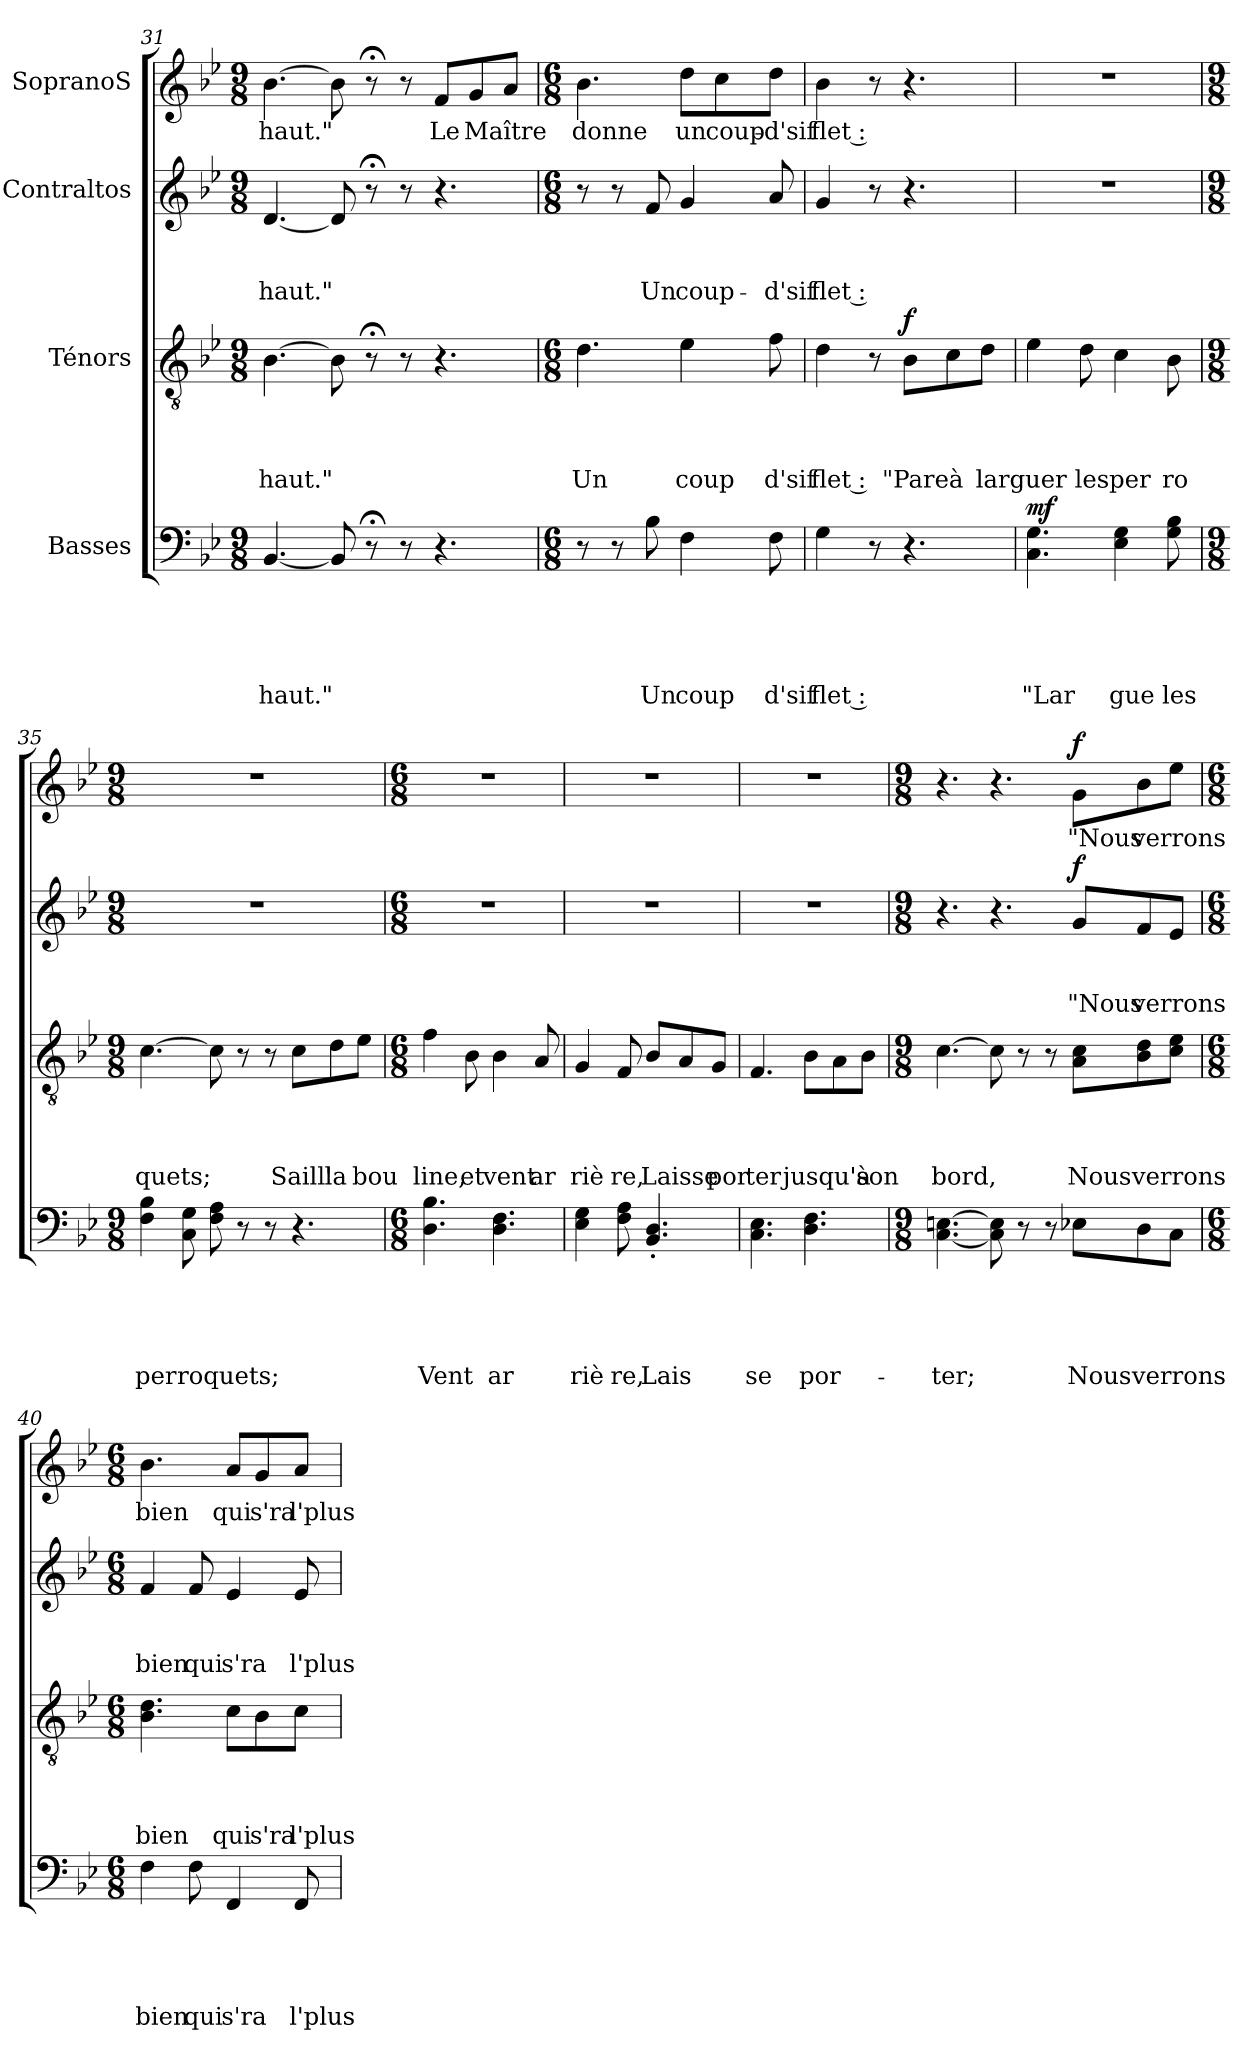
**kern	**text	**text	**text	**text	**text	**dynam	**kern	**text	**text	**text	**text	**dynam	**kern	**text	**text	**text	**dynam	**kern	**text	**dynam
*part4	*part4	*part4	*part4	*part4	*part4	*part4	*part3	*part3	*part3	*part3	*part3	*part3	*part2	*part2	*part2	*part2	*part2	*part1	*part1	*part1
*staff4	*staff4	*staff4	*staff4	*staff4	*staff4	*staff4	*staff3	*staff3	*staff3	*staff3	*staff3	*staff3	*staff2	*staff2	*staff2	*staff2	*staff2	*staff1	*staff1	*staff1
*I"Basses	*	*	*	*	*	*	*I"Ténors	*	*	*	*	*	*I"Contraltos	*	*	*	*	*I"SopranoS	*	*
*clefF4	*	*	*	*	*	*	*clefGv2	*	*	*	*	*	*clefG2	*	*	*	*	*clefG2	*	*
*k[b-e-]	*	*	*	*	*	*	*k[b-e-]	*	*	*	*	*	*k[b-e-]	*	*	*	*	*k[b-e-]	*	*
*B-:	*	*	*	*	*	*	*B-:	*	*	*	*	*	*B-:	*	*	*	*	*B-:	*	*
*M9/8	*	*	*	*	*	*	*M9/8	*	*	*	*	*	*M9/8	*	*	*	*	*M9/8	*	*
=31	=31	=31	=31	=31	=31	=31	=31	=31	=31	=31	=31	=31	=31	=31	=31	=31	=31	=31	=31	=31
!	!	!	!	!	!LO:LY:b	!	!	!	!	!	!LO:LY:b	!	!	!	!	!LO:LY:b	!	!	!LO:LY:b	!
[<4.BB-/	.	.	.	.	haut."	.	[>4.B-\	.	.	.	haut."	.	[<4.d/	.	.	haut."	.	[>4.b-\	haut."	.
8BB-/]	.	.	.	.	.	.	8B-\]	.	.	.	.	.	8d/]	.	.	.	.	8b-\]	.	.
8r;<	.	.	.	.	.	.	8r;<	.	.	.	.	.	8r;<	.	.	.	.	8r;<	.	.
8r	.	.	.	.	.	.	8r	.	.	.	.	.	8r	.	.	.	.	8r	.	.
!	!	!	!	!	!	!	!	!	!	!	!	!	!	!	!	!	!	!	!LO:LY:b	!
4.r	.	.	.	.	.	.	4.r	.	.	.	.	.	4.r	.	.	.	.	8f/L	Le	.
!	!	!	!	!	!	!	!	!	!	!	!	!	!	!	!	!	!	!	!LO:LY:b	!
.	.	.	.	.	.	.	.	.	.	.	.	.	.	.	.	.	.	8g/	Maître	.
.	.	.	.	.	.	.	.	.	.	.	.	.	.	.	.	.	.	8a/J	.	.
=32	=32	=32	=32	=32	=32	=32	=32	=32	=32	=32	=32	=32	=32	=32	=32	=32	=32	=32	=32	=32
*M6/8	*	*	*	*	*	*	*M6/8	*	*	*	*	*	*M6/8	*	*	*	*	*M6/8	*	*
!	!	!	!	!	!	!	!	!	!	!	!LO:LY:b	!	!	!	!	!	!	!	!LO:LY:b	!
8r	.	.	.	.	.	.	4.d\	.	.	.	Un	.	8r	.	.	.	.	4.b-\	donne	.
8r	.	.	.	.	.	.	.	.	.	.	.	.	8r	.	.	.	.	.	.	.
!	!	!	!	!	!LO:LY:b	!	!	!	!	!	!	!	!	!	!	!LO:LY:b	!	!	!	!
8B-\	.	.	.	.	Un	.	.	.	.	.	.	.	8f/	.	.	Un	.	.	.	.
!	!	!	!	!	!LO:LY:b	!	!	!	!	!	!LO:LY:b	!	!	!	!	!LO:LY:b	!	!	!LO:LY:b	!
4F\	.	.	.	.	coup	.	4e-\	.	.	.	coup	.	4g/	.	.	coup-	.	8dd\L	un	.
!	!	!	!	!	!	!	!	!	!	!	!	!	!	!	!	!	!	!	!LO:LY:b	!
.	.	.	.	.	.	.	.	.	.	.	.	.	.	.	.	.	.	8cc\	coup-	.
!	!	!	!	!	!LO:LY:b	!	!	!	!	!	!LO:LY:b	!	!	!	!	!LO:LY:b	!	!	!LO:LY:b	!
8F\	.	.	.	.	d'sif	.	8f\	.	.	.	d'sif	.	8a/	.	.	-d'sif	.	8dd>\J	-d'sif	.
!!LO:LB:g=z
=33	=33	=33	=33	=33	=33	=33	=33	=33	=33	=33	=33	=33	=33	=33	=33	=33	=33	=33	=33	=33
!	!	!	!	!	!LO:LY:b	!	!	!	!	!	!LO:LY:b	!	!	!	!	!LO:LY:b	!	!	!LO:LY:b	!
4G\	.	.	.	.	flet :	.	4d\	.	.	.	flet :	.	4g/	.	.	flet :	.	4b-\	flet :	.
8r	.	.	.	.	.	.	8r	.	.	.	.	.	8r	.	.	.	.	8r	.	.
!	!	!	!	!	!	!	!	!	!	!	!LO:LY:b	!LO:DY:a	!	!	!	!	!	!	!	!
4.r	.	.	.	.	.	.	8B-\L	.	.	.	"Pare	f	4.r	.	.	.	.	4.r	.	.
!	!	!	!	!	!	!	!	!	!	!	!LO:LY:b	!	!	!	!	!	!	!	!	!
.	.	.	.	.	.	.	8c\	.	.	.	à	.	.	.	.	.	.	.	.	.
!	!	!	!	!	!	!	!	!	!	!	!LO:LY:b	!	!	!	!	!	!	!	!	!
.	.	.	.	.	.	.	8d\J	.	.	.	larguer	.	.	.	.	.	.	.	.	.
=34	=34	=34	=34	=34	=34	=34	=34	=34	=34	=34	=34	=34	=34	=34	=34	=34	=34	=34	=34	=34
!	!	!	!	!	!LO:LY:b	!LO:DY:a	!	!	!	!	!	!	!LO:N:vis=1	!	!	!	!	!LO:N:vis=1	!	!
4.C\ 4.G\	.	.	.	.	"Lar	mf	4e-\	.	.	.	.	.	2.r	.	.	.	.	2.r	.	.
!	!	!	!	!	!	!	!	!	!	!	!LO:LY:b	!	!	!	!	!	!	!	!	!
.	.	.	.	.	.	.	8d\	.	.	.	les	.	.	.	.	.	.	.	.	.
!	!	!	!	!	!LO:LY:b	!	!	!	!	!	!LO:LY:b	!	!	!	!	!	!	!	!	!
4E-\ 4G\	.	.	.	.	gue	.	4c\	.	.	.	per	.	.	.	.	.	.	.	.	.
!	!	!	!	!	!LO:LY:b	!	!	!	!	!	!LO:LY:b	!	!	!	!	!	!	!	!	!
8G\ 8B-\	.	.	.	.	les	.	8B-\	.	.	.	ro	.	.	.	.	.	.	.	.	.
=35	=35	=35	=35	=35	=35	=35	=35	=35	=35	=35	=35	=35	=35	=35	=35	=35	=35	=35	=35	=35
*M9/8	*	*	*	*	*	*	*M9/8	*	*	*	*	*	*M9/8	*	*	*	*	*M9/8	*	*
!	!	!	!	!	!LO:LY:b	!	!	!	!	!	!LO:LY:b	!	!LO:N:vis=1	!	!	!	!	!LO:N:vis=1	!	!
4F\ 4B-\	.	.	.	.	per	.	[>4.c\	.	.	.	quets;	.	8%9r	.	.	.	.	8%9r	.	.
!	!	!	!	!	!LO:LY:b	!	!	!	!	!	!	!	!	!	!	!	!	!	!	!
8C\ 8G\	.	.	.	.	roquets;	.	.	.	.	.	.	.	.	.	.	.	.	.	.	.
8F\ 8A\	.	.	.	.	.	.	8c\]	.	.	.	.	.	.	.	.	.	.	.	.	.
8r	.	.	.	.	.	.	8r	.	.	.	.	.	.	.	.	.	.	.	.	.
8r	.	.	.	.	.	.	8r	.	.	.	.	.	.	.	.	.	.	.	.	.
!	!	!	!	!	!	!	!	!	!	!	!LO:LY:b	!	!	!	!	!	!	!	!	!
4.r	.	.	.	.	.	.	8c\L	.	.	.	Saill'	.	.	.	.	.	.	.	.	.
!	!	!	!	!	!	!	!	!	!	!	!LO:LY:b	!	!	!	!	!	!	!	!	!
.	.	.	.	.	.	.	8d\	.	.	.	la	.	.	.	.	.	.	.	.	.
!	!	!	!	!	!	!	!	!	!	!	!LO:LY:b	!	!	!	!	!	!	!	!	!
.	.	.	.	.	.	.	8e-\J	.	.	.	bou	.	.	.	.	.	.	.	.	.
=36	=36	=36	=36	=36	=36	=36	=36	=36	=36	=36	=36	=36	=36	=36	=36	=36	=36	=36	=36	=36
*M6/8	*	*	*	*	*	*	*M6/8	*	*	*	*	*	*M6/8	*	*	*	*	*M6/8	*	*
!	!	!	!	!	!LO:LY:b	!	!	!	!	!	!LO:LY:b	!	!LO:N:vis=1	!	!	!	!	!LO:N:vis=1	!	!
4.D\ 4.B-\	.	.	.	.	Vent	.	4f\	.	.	.	line,	.	2.r	.	.	.	.	2.r	.	.
!	!	!	!	!	!	!	!	!	!	!	!LO:LY:b	!	!	!	!	!	!	!	!	!
.	.	.	.	.	.	.	8B-\	.	.	.	et	.	.	.	.	.	.	.	.	.
!	!	!	!	!	!LO:LY:b	!	!	!	!	!	!LO:LY:b	!	!	!	!	!	!	!	!	!
4.D\ 4.F\	.	.	.	.	ar	.	4B-\	.	.	.	vent	.	.	.	.	.	.	.	.	.
!	!	!	!	!	!	!	!	!	!	!	!LO:LY:b	!	!	!	!	!	!	!	!	!
.	.	.	.	.	.	.	8A/	.	.	.	ar	.	.	.	.	.	.	.	.	.
=37	=37	=37	=37	=37	=37	=37	=37	=37	=37	=37	=37	=37	=37	=37	=37	=37	=37	=37	=37	=37
!	!	!	!	!	!LO:LY:b	!	!	!	!	!	!LO:LY:b	!	!LO:N:vis=1	!	!	!	!	!LO:N:vis=1	!	!
4E-\ 4G\	.	.	.	.	riè	.	4G/	.	.	.	riè	.	2.r	.	.	.	.	2.r	.	.
!	!	!	!	!	!LO:LY:b	!	!	!	!	!	!LO:LY:b	!	!	!	!	!	!	!	!	!
8F\ 8A\	.	.	.	.	re,	.	8F/	.	.	.	re,	.	.	.	.	.	.	.	.	.
!	!	!	!	!	!LO:LY:b	!	!	!	!	!	!LO:LY:b	!	!	!	!	!	!	!	!	!
4.BB-/'< 4.D/'<	.	.	.	.	Lais	.	8B-/L	.	.	.	Laisse	.	.	.	.	.	.	.	.	.
.	.	.	.	.	.	.	8A/	.	.	.	.	.	.	.	.	.	.	.	.	.
!	!	!	!	!	!	!	!	!	!	!	!LO:LY:b	!	!	!	!	!	!	!	!	!
.	.	.	.	.	.	.	8G/J	.	.	.	por	.	.	.	.	.	.	.	.	.
!!LO:PB:g=z
=38	=38	=38	=38	=38	=38	=38	=38	=38	=38	=38	=38	=38	=38	=38	=38	=38	=38	=38	=38	=38
!	!	!	!	!	!LO:LY:b	!	!	!	!	!	!LO:LY:b	!	!LO:N:vis=1	!	!	!	!	!LO:N:vis=1	!	!
4.C\ 4.E-\	.	.	.	.	se	.	4.F/	.	.	.	ter	.	2.r	.	.	.	.	2.r	.	.
!	!	!	!	!	!LO:LY:b	!	!	!	!	!	!LO:LY:b	!	!	!	!	!	!	!	!	!
4.D\ 4.F\	.	.	.	.	por-	.	8B-\L	.	.	.	jusqu'à	.	.	.	.	.	.	.	.	.
.	.	.	.	.	.	.	8A\	.	.	.	.	.	.	.	.	.	.	.	.	.
!	!	!	!	!	!	!	!	!	!	!	!LO:LY:b	!	!	!	!	!	!	!	!	!
.	.	.	.	.	.	.	8B-\J	.	.	.	son	.	.	.	.	.	.	.	.	.
=39	=39	=39	=39	=39	=39	=39	=39	=39	=39	=39	=39	=39	=39	=39	=39	=39	=39	=39	=39	=39
*M9/8	*	*	*	*	*	*	*M9/8	*	*	*	*	*	*M9/8	*	*	*	*	*M9/8	*	*
!	!	!	!	!	!LO:LY:b	!	!	!	!	!	!LO:LY:b	!	!	!	!	!	!	!	!	!
[<4.C\ [>4.En\	.	.	.	.	-ter;	.	[>4.c\	.	.	.	bord,	.	4.r	.	.	.	.	4.r	.	.
8C\] 8E\]	.	.	.	.	.	.	8c\]	.	.	.	.	.	4.r	.	.	.	.	4.r	.	.
8r	.	.	.	.	.	.	8r	.	.	.	.	.	.	.	.	.	.	.	.	.
8r	.	.	.	.	.	.	8r	.	.	.	.	.	.	.	.	.	.	.	.	.
!	!	!	!	!	!LO:LY:b	!	!	!	!	!	!LO:LY:b	!	!	!	!	!LO:LY:b	!LO:DY:a	!	!LO:LY:b	!LO:DY:a
8E-X\L	.	.	.	.	Nous	.	8A\ 8c\L	.	.	.	Nous	.	8g/L	.	.	"Nous	f	8g\L	"Nous	f
!	!	!	!	!	!LO:LY:b	!	!	!	!	!	!LO:LY:b	!	!	!	!	!LO:LY:b	!	!	!LO:LY:b	!
8D\	.	.	.	.	verrons	.	8B-\ 8d\	.	.	.	verrons	.	8f/	.	.	verrons	.	8b-\	verrons	.
8C\J	.	.	.	.	.	.	8c\ 8e-\J	.	.	.	.	.	8e-/J	.	.	.	.	8ee-\J	.	.
=40	=40	=40	=40	=40	=40	=40	=40	=40	=40	=40	=40	=40	=40	=40	=40	=40	=40	=40	=40	=40
*M6/8	*	*	*	*	*	*	*M6/8	*	*	*	*	*	*M6/8	*	*	*	*	*M6/8	*	*
!	!	!	!	!	!LO:LY:b	!	!	!	!	!	!LO:LY:b	!	!	!	!	!LO:LY:b	!	!	!LO:LY:b	!
4F\	.	.	.	.	bien	.	4.B-\ 4.d\	.	.	.	bien	.	4f/	.	.	bien	.	4.b-\	bien	.
!	!	!	!	!	!LO:LY:b	!	!	!	!	!	!	!	!	!	!	!LO:LY:b	!	!	!	!
8F\	.	.	.	.	qui	.	.	.	.	.	.	.	8f/	.	.	qui	.	.	.	.
!	!	!	!	!	!LO:LY:b	!	!	!	!	!	!LO:LY:b	!	!	!	!	!LO:LY:b	!	!	!LO:LY:b	!
4FF/	.	.	.	.	s'ra	.	8c\L	.	.	.	qui	.	4e-/	.	.	s'ra	.	8a/L	qui	.
!	!	!	!	!	!	!	!	!	!	!	!LO:LY:b	!	!	!	!	!	!	!	!LO:LY:b	!
.	.	.	.	.	.	.	8B-\	.	.	.	s'ra	.	.	.	.	.	.	8g/	s'ra	.
!	!	!	!	!	!LO:LY:b	!	!	!	!	!	!LO:LY:b	!	!	!	!	!LO:LY:b	!	!	!LO:LY:b	!
8FF/	.	.	.	.	l'plus	.	8c\J	.	.	.	l'plus	.	8e-/	.	.	l'plus	.	8a/J	l'plus	.
=	=	=	=	=	=	=	=	=	=	=	=	=	=	=	=	=	=	=	=	=
*-	*-	*-	*-	*-	*-	*-	*-	*-	*-	*-	*-	*-	*-	*-	*-	*-	*-	*-	*-	*-
